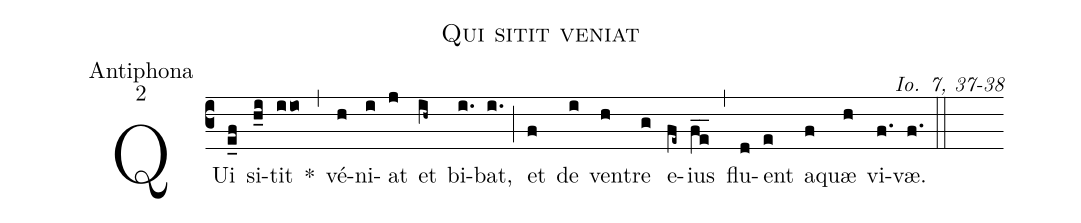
name:Qui sitit veniat;
office-part:Antiphona;
mode:2;
commentary: Io. 7, 37-38;
%%
(c3)
QUi(e_f) si(h_i)tit(iio) *(,)
vé(h)ni(i)at(j) et(ih~) bi(i.)bat,(i.) (;)
et(f) de(i) ven(h)tre(g) e(fe~)ius(fe__) (,)
flu(d)ent(e) a(f)quæ(h) vi(f.)væ.(f.) (::)
